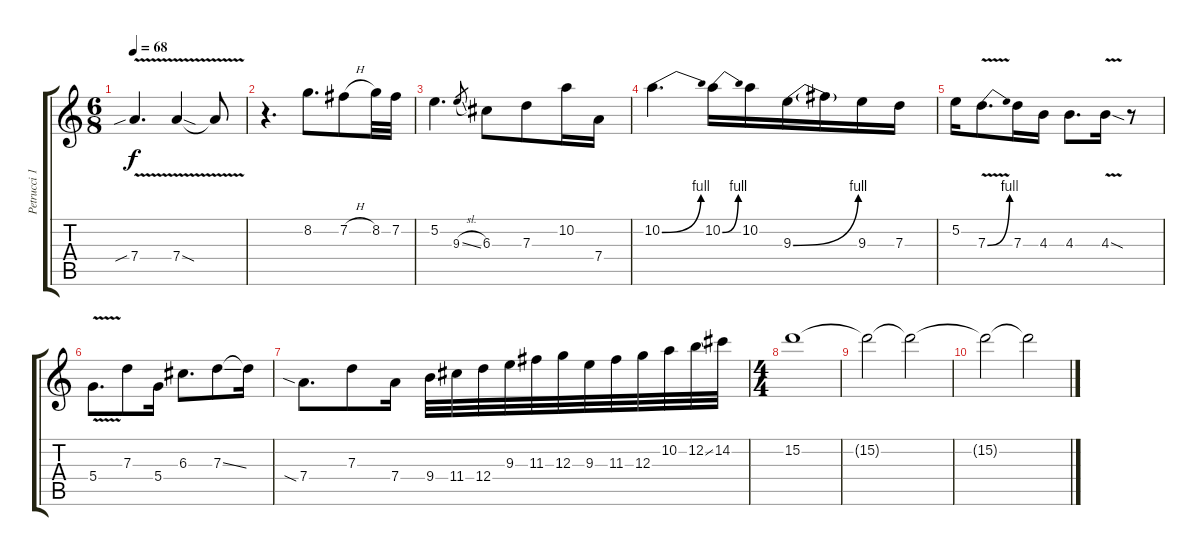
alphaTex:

\track ("Petrucci 1" "Petrucci 1") {instrument distortionguitar}
\staff {score tabs}
\tuning (E4 B3 G3 D3 A2 E2) {hide}
\ts (6 8)
\tempo 68
\clef g2
\ks c
7.4{v sib}.4{d dy f} 7.4{v sod}.4 7.4{t}.8 |
r.4{d} 8.2.8{d} 7.2{h}.8 8.2.32 7.2.32 |
5.2.4{d} 9.3{sl}.8{gr} 6.3.8 7.3.8 10.2.16 7.4.16 |
10.2{be (bend 0 0 60 4)}.4{d} 10.2{be (bend 0 0 60 4)}.16 10.2.16 9.3{be (bend 0 0 60 4)}.16 9.3{t}.16 9.3.16 7.3.16 |
5.2.16 7.3{be (bend 0 0 60 4) v}.8{d} 7.3.16 4.3.16 4.3.8{d} 4.3{v sod}.16 r.8 |
5.4{v}.8{d} 7.3.8 5.4.16 6.3.8{d} 7.3{ss}.8 7.3{t}.16 |
7.4{sia}.8{d} 7.3.8 7.4.16 9.4.32 11.4.32 12.4.32 9.3.32 11.3.32 12.3.32 9.3.32 11.3.32 12.3.32 10.2.32 12.2{ss}.32 14.2.32 |
\ts (4 4)
15.2.1{volume 13} |
15.2{t}.2{volume 10} 15.2{t}.2{volume 9} |
15.2{t}.2{volume 10} 15.2{t}.2{volume 8}
